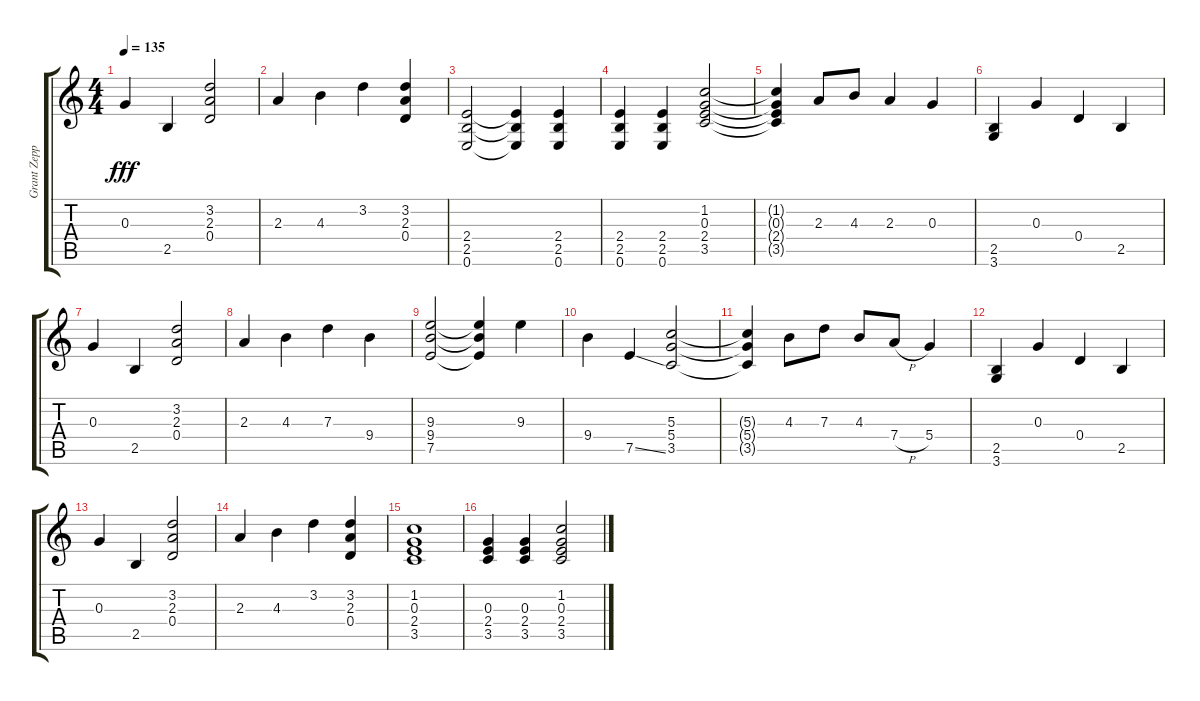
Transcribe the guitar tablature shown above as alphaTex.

\track ("Grant Zeppelin" "Grant Zepp") {instrument acousticguitarsteel}
\staff {score tabs}
\tuning (E4 B3 G3 D3 A2 E2) {hide}
\ts (4 4)
\tempo 135
\clef g2
\ks c
0.3.4{dy fff} 2.5.4 (3.2 2.3 0.4).2 |
2.3.4 4.3.4 3.2.4 (3.2 2.3 0.4).4 |
(2.4 2.5 0.6).2 (2.4{t} 2.5{t} 0.6{t}).4 (2.4 2.5 0.6).4 |
(2.4 2.5 0.6).4 (2.4 2.5 0.6).4 (1.2 0.3 2.4 3.5).2 |
(1.2{t} 0.3{t} 2.4{t} 3.5{t}).4 2.3.8{volume 16} 4.3.8 2.3.4 0.3.4 |
(2.5 3.6).4{volume 14} 0.3.4 0.4.4 2.5.4 |
0.3.4 2.5.4 (3.2 2.3 0.4).2 |
2.3.4{volume 16} 4.3.4 7.3.4 9.4.4 |
(9.3 9.4 7.5).2{volume 14} (9.3{t} 9.4{t} 7.5{t}).4 9.3.4 |
9.4.4 7.5{ss}.4 (5.3 5.4 3.5).2 |
(5.3{t} 5.4{t} 3.5{t}).4 4.3.8{volume 16} 7.3.8 4.3.8 7.4{h}.8 5.4.4 |
(2.5 3.6).4{volume 14} 0.3.4 0.4.4 2.5.4 |
0.3.4 2.5.4 (3.2 2.3 0.4).2 |
2.3.4 4.3.4 3.2.4 (3.2 2.3 0.4).4 |
(1.2 0.3 2.4 3.5).1 |
(0.3 2.4 3.5).4 (0.3 2.4 3.5).4 (1.2 0.3 2.4 3.5).2
